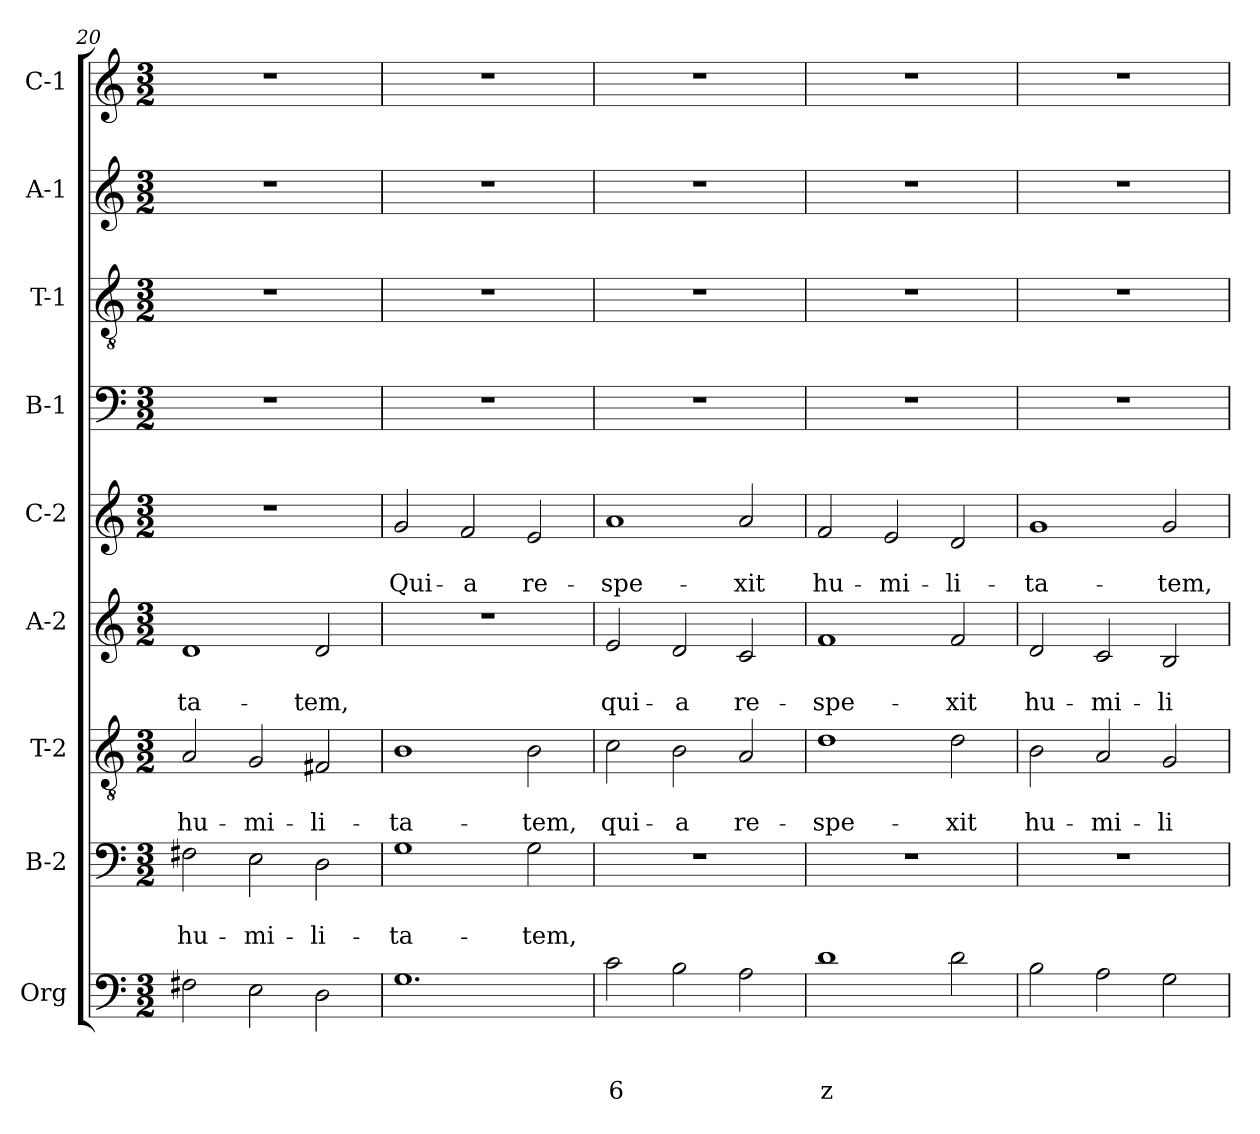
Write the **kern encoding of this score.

**kern	**text	**text	**text	**kern	**text	**text	**kern	**text	**text	**kern	**text	**text	**kern	**text	**text	**kern	**kern	**kern	**kern
*part9	*part9	*part9	*part9	*part8	*part8	*part8	*part7	*part7	*part7	*part6	*part6	*part6	*part5	*part5	*part5	*part4	*part3	*part2	*part1
*staff9	*staff9	*staff9	*staff9	*staff8	*staff8	*staff8	*staff7	*staff7	*staff7	*staff6	*staff6	*staff6	*staff5	*staff5	*staff5	*staff4	*staff3	*staff2	*staff1
*I"Org	*	*	*	*I"B-2	*	*	*I"T-2	*	*	*I"A-2	*	*	*I"C-2	*	*	*I"B-1	*I"T-1	*I"A-1	*I"C-1
!!LO:PB:g=z
*clefF4	*	*	*	*clefF4	*	*	*clefGv2	*	*	*clefG2	*	*	*clefG2	*	*	*clefF4	*clefGv2	*clefG2	*clefG2
*k[]	*	*	*	*k[]	*	*	*k[]	*	*	*k[]	*	*	*k[]	*	*	*k[]	*k[]	*k[]	*k[]
*C:	*	*	*	*C:	*	*	*C:	*	*	*C:	*	*	*C:	*	*	*C:	*C:	*C:	*C:
*M3/2	*	*	*	*M3/2	*	*	*M3/2	*	*	*M3/2	*	*	*M3/2	*	*	*M3/2	*M3/2	*M3/2	*M3/2
=20	=20	=20	=20	=20	=20	=20	=20	=20	=20	=20	=20	=20	=20	=20	=20	=20	=20	=20	=20
!	!	!	!	!	!	!LO:LY:b	!	!	!LO:LY:b	!	!	!LO:LY:b	!	!	!	!	!	!	!
2F#X\	.	.	.	2F#X\	.	hu-	2A/	.	hu-	1d	.	-ta-	1.r	.	.	1.r	1.r	1.r	1.r
!	!	!	!	!	!	!LO:LY:b	!	!	!LO:LY:b	!	!	!	!	!	!	!	!	!	!
2E\	.	.	.	2E\	.	-mi-	2G/	.	-mi-	.	.	.	.	.	.	.	.	.	.
!	!	!	!	!	!	!LO:LY:b	!	!	!LO:LY:b	!	!	!LO:LY:b	!	!	!	!	!	!	!
2D\	.	.	.	2D\	.	-li-	2F#X/	.	-li-	2d/	.	-tem,	.	.	.	.	.	.	.
=21	=21	=21	=21	=21	=21	=21	=21	=21	=21	=21	=21	=21	=21	=21	=21	=21	=21	=21	=21
!	!	!	!	!	!	!LO:LY:b	!	!	!LO:LY:b	!	!	!	!	!	!LO:LY:b	!	!	!	!
1.G	.	.	.	1G	.	-ta-	1B	.	-ta-	1.r	.	.	2g/	.	Qui-	1.r	1.r	1.r	1.r
!	!	!	!	!	!	!	!	!	!	!	!	!	!	!	!LO:LY:b	!	!	!	!
.	.	.	.	.	.	.	.	.	.	.	.	.	2f/	.	-a	.	.	.	.
!	!	!	!	!	!	!LO:LY:b	!	!	!LO:LY:b	!	!	!	!	!	!LO:LY:b	!	!	!	!
.	.	.	.	2G\	.	-tem,	2B\	.	-tem,	.	.	.	2e/	.	re-	.	.	.	.
=22	=22	=22	=22	=22	=22	=22	=22	=22	=22	=22	=22	=22	=22	=22	=22	=22	=22	=22	=22
!	!	!	!LO:LY:b	!	!	!	!	!	!LO:LY:b	!	!	!LO:LY:b	!	!	!LO:LY:b	!	!	!	!
2c\	.	.	6	1.r	.	.	2c\	.	qui-	2e/	.	qui-	1a	.	-spe-	1.r	1.r	1.r	1.r
!	!	!	!	!	!	!	!	!	!LO:LY:b	!	!	!LO:LY:b	!	!	!	!	!	!	!
2B\	.	.	.	.	.	.	2B\	.	-a	2d/	.	-a	.	.	.	.	.	.	.
!	!	!	!	!	!	!	!	!	!LO:LY:b	!	!	!LO:LY:b	!	!	!LO:LY:b	!	!	!	!
2A\	.	.	.	.	.	.	2A/	.	re-	2c/	.	re-	2a/	.	-xit	.	.	.	.
=23	=23	=23	=23	=23	=23	=23	=23	=23	=23	=23	=23	=23	=23	=23	=23	=23	=23	=23	=23
!	!	!	!LO:LY:b	!	!	!	!	!	!LO:LY:b	!	!	!LO:LY:b	!	!	!LO:LY:b	!	!	!	!
1d	.	.	z	1.r	.	.	1d	.	-spe-	1f	.	-spe-	2f/	.	hu-	1.r	1.r	1.r	1.r
!	!	!	!	!	!	!	!	!	!	!	!	!	!	!	!LO:LY:b	!	!	!	!
.	.	.	.	.	.	.	.	.	.	.	.	.	2e/	.	-mi-	.	.	.	.
!	!	!	!	!	!	!	!	!	!LO:LY:b	!	!	!LO:LY:b	!	!	!LO:LY:b	!	!	!	!
2d\	.	.	.	.	.	.	2d\	.	-xit	2f/	.	-xit	2d/	.	-li-	.	.	.	.
=24	=24	=24	=24	=24	=24	=24	=24	=24	=24	=24	=24	=24	=24	=24	=24	=24	=24	=24	=24
!	!	!	!	!	!	!	!	!	!LO:LY:b	!	!	!LO:LY:b	!	!	!LO:LY:b	!	!	!	!
2B\	.	.	.	1.r	.	.	2B\	.	hu-	2d/	.	hu-	1g	.	-ta-	1.r	1.r	1.r	1.r
!	!	!	!	!	!	!	!	!	!LO:LY:b	!	!	!LO:LY:b	!	!	!	!	!	!	!
2A\	.	.	.	.	.	.	2A/	.	-mi-	2c/	.	-mi-	.	.	.	.	.	.	.
!	!	!	!	!	!	!	!	!	!LO:LY:b	!	!	!LO:LY:b	!	!	!LO:LY:b	!	!	!	!
2G\	.	.	.	.	.	.	2G/	.	-li-	2B/	.	-li-	2g/	.	-tem,	.	.	.	.
=	=	=	=	=	=	=	=	=	=	=	=	=	=	=	=	=	=	=	=
*-	*-	*-	*-	*-	*-	*-	*-	*-	*-	*-	*-	*-	*-	*-	*-	*-	*-	*-	*-
